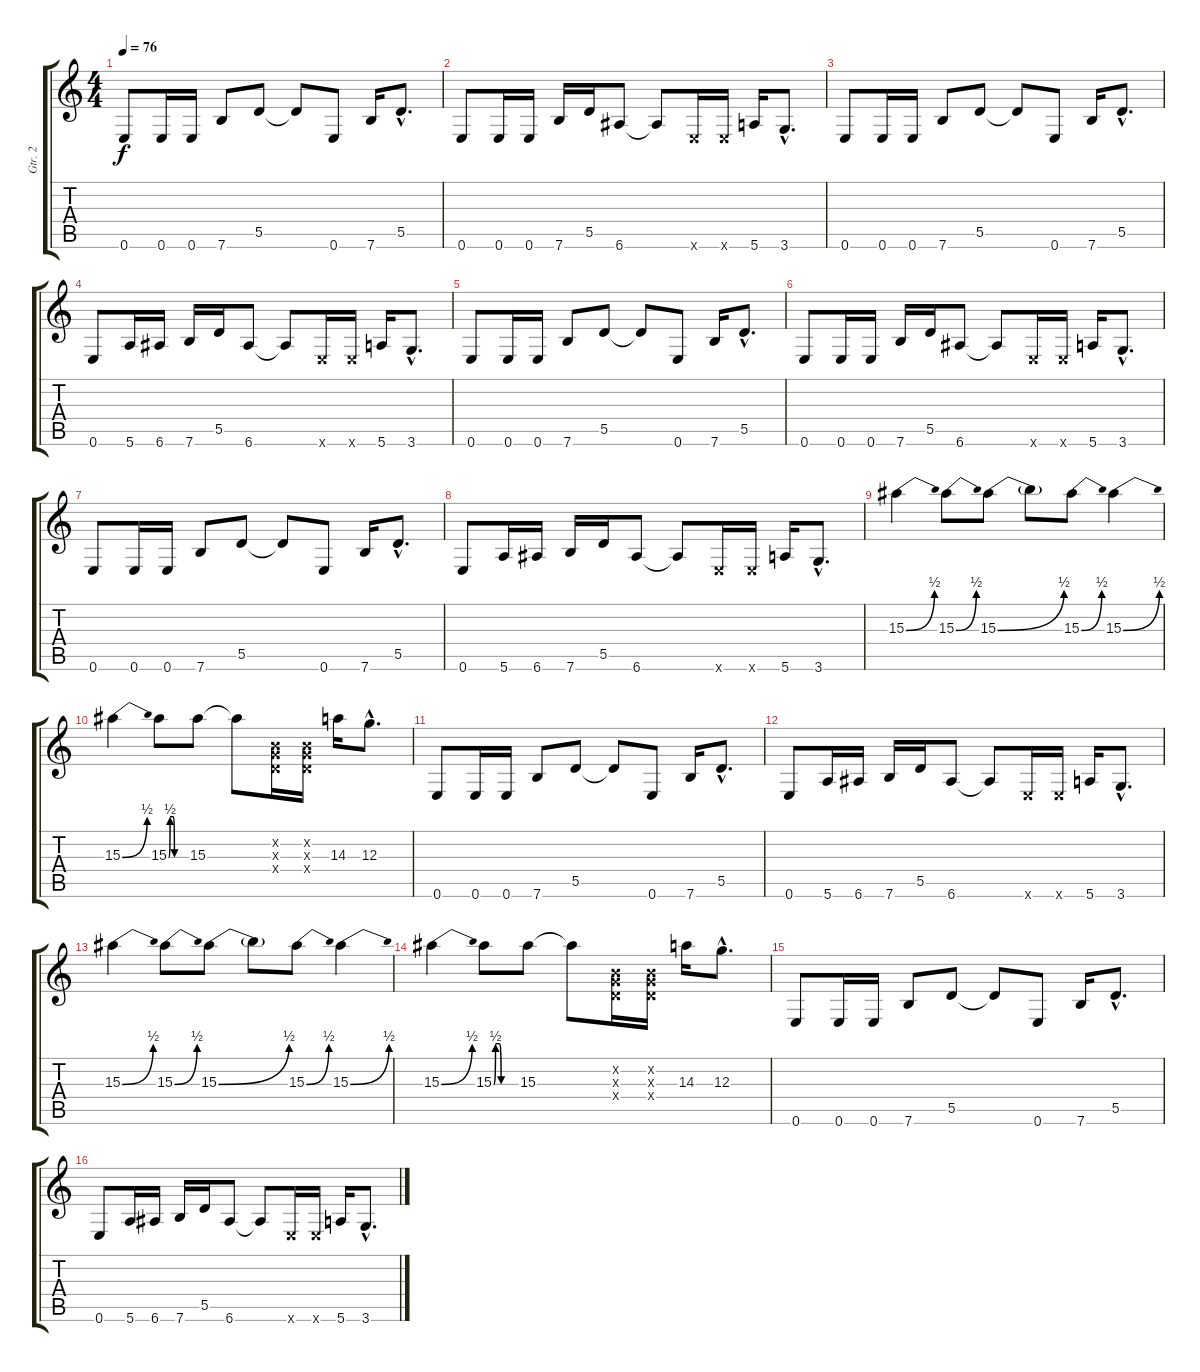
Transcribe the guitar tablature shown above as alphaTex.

\track ("Gtr. 2" "Gtr. 2") {instrument overdrivenguitar}
\staff {score tabs}
\tuning (E4 B3 G3 D3 A2 E2) {hide}
\ts (4 4)
\tempo 76
\clef g2
\ks c
0.6.8{dy f instrument overdrivenguitar} 0.6.16 0.6.16 7.6.8 5.5.8 5.5{t}.8 0.6.8 7.6.16 5.5{hac}.8{d} |
0.6.8 0.6.16 0.6.16 7.6.16 5.5.16 6.6.8 6.6{t}.8 0.6{x}.16 0.6{x}.16 5.6.16 3.6{hac}.8{d} |
0.6.8 0.6.16 0.6.16 7.6.8 5.5.8 5.5{t}.8 0.6.8 7.6.16 5.5{hac}.8{d} |
0.6.8 5.6.16 6.6.16 7.6.16 5.5.16 6.6.8 6.6{t}.8 0.6{x}.16 0.6{x}.16 5.6.16 3.6{hac}.8{d} |
0.6.8 0.6.16 0.6.16 7.6.8 5.5.8 5.5{t}.8 0.6.8 7.6.16 5.5{hac}.8{d} |
0.6.8 0.6.16 0.6.16 7.6.16 5.5.16 6.6.8 6.6{t}.8 0.6{x}.16 0.6{x}.16 5.6.16 3.6{hac}.8{d} |
0.6.8 0.6.16 0.6.16 7.6.8 5.5.8 5.5{t}.8 0.6.8 7.6.16 5.5{hac}.8{d} |
0.6.8 5.6.16 6.6.16 7.6.16 5.5.16 6.6.8 6.6{t}.8 0.6{x}.16 0.6{x}.16 5.6.16 3.6{hac}.8{d} |
15.3{be (bend 0 0 60 2)}.4 15.3{be (bend 0 0 60 2)}.8 15.3{be (bend 0 0 60 2)}.8 15.3{t}.8 15.3{be (bend 0 0 60 2)}.8 15.3{be (bend 0 0 60 2)}.4 |
15.3{be (bend 0 0 60 2)}.4 15.3{be (custom 0 0 5 2 15 2 20 0 45 0 60 0)}.8 15.3.8 15.3{t}.8 (0.2{x} 0.3{x} 0.4{x}).16 (0.2{x} 0.3{x} 0.4{x}).16 14.3.16 12.3{hac}.8{d} |
0.6.8 0.6.16 0.6.16 7.6.8 5.5.8 5.5{t}.8 0.6.8 7.6.16 5.5{hac}.8{d} |
0.6.8 5.6.16 6.6.16 7.6.16 5.5.16 6.6.8 6.6{t}.8 0.6{x}.16 0.6{x}.16 5.6.16 3.6{hac}.8{d} |
15.3{be (bend 0 0 60 2)}.4 15.3{be (bend 0 0 60 2)}.8 15.3{be (bend 0 0 60 2)}.8 15.3{t}.8 15.3{be (bend 0 0 60 2)}.8 15.3{be (bend 0 0 60 2)}.4 |
15.3{be (bend 0 0 60 2)}.4 15.3{be (custom 0 0 5 2 15 2 20 0 45 0 60 0)}.8 15.3.8 15.3{t}.8 (0.2{x} 0.3{x} 0.4{x}).16 (0.2{x} 0.3{x} 0.4{x}).16 14.3.16 12.3{hac}.8{d} |
0.6.8 0.6.16 0.6.16 7.6.8 5.5.8 5.5{t}.8 0.6.8 7.6.16 5.5{hac}.8{d} |
0.6.8 5.6.16 6.6.16 7.6.16 5.5.16 6.6.8 6.6{t}.8 0.6{x}.16 0.6{x}.16 5.6.16 3.6{hac}.8{d}
